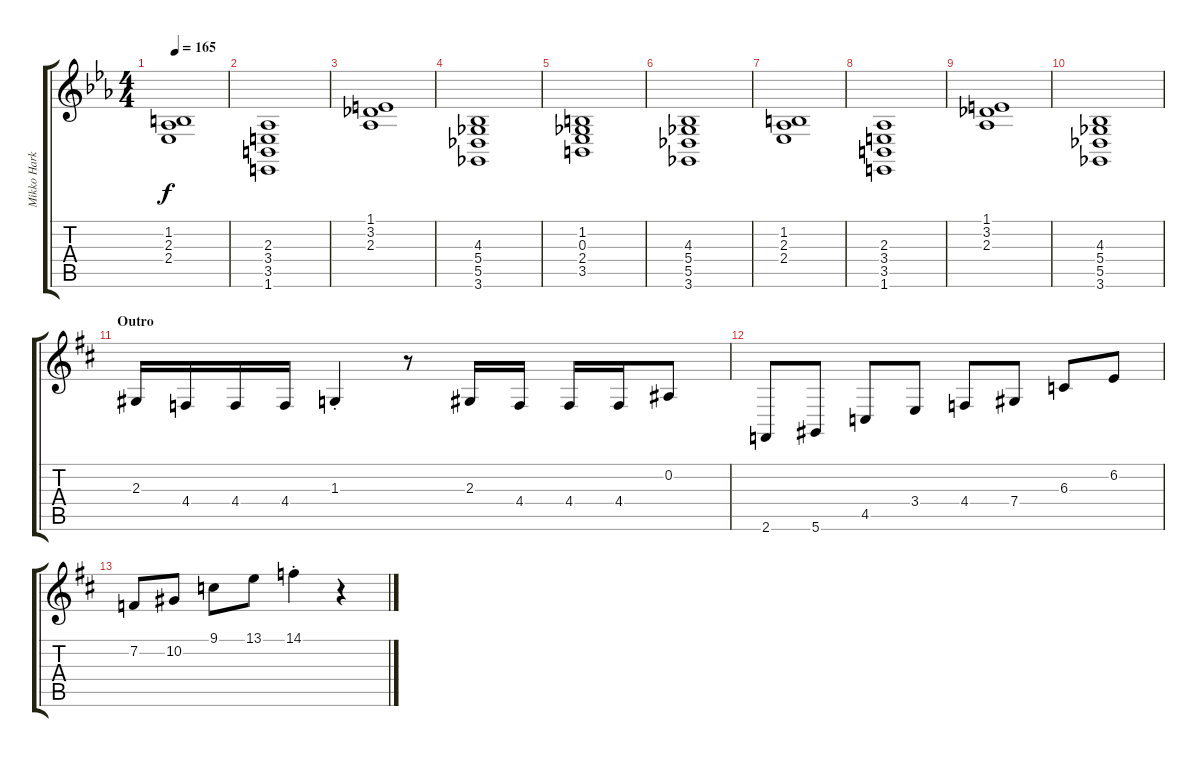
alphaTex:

\track ("Mikko Harkin LH" "Mikko Hark") {instrument harpsichord}
\staff {score tabs}
\tuning (Eb4 Bb3 Gb3 Db3 Ab2 Eb2) {hide}
\ts (4 4)
\tempo 165
\clef g2
\ks cminor
(1.2 2.3 2.4).1{dy f} |
(2.3 3.4 3.5 1.6).1 |
(1.1 3.2 2.3).1 |
(4.3 5.4 5.5 3.6).1 |
(1.2 0.3 2.4 3.5).1 |
(4.3 5.4 5.5 3.6).1 |
(1.2 2.3 2.4).1 |
(2.3 3.4 3.5 1.6).1 |
(1.1 3.2 2.3).1 |
(4.3 5.4 5.5 3.6).1 |
\section ("" "Outro")
\ks bminor
2.3.16 4.4.16 4.4.16 4.4.16 1.3{st}.4 r.8 2.3.16 4.4.16 4.4.16 4.4.16 0.2.8 |
2.6.8 5.6.8 4.5.8 3.4.8 4.4.8 7.4.8 6.3.8 6.2.8 |
7.2.8 10.2.8 9.1.8 13.1.8 14.1{st}.4 r.4
